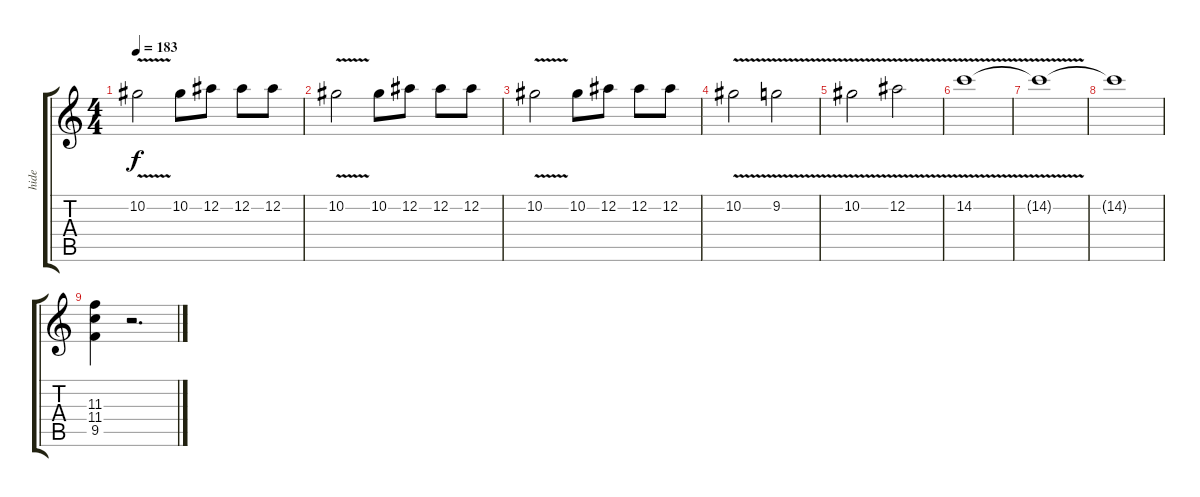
\track ("hide" "hide") {instrument distortionguitar}
\staff {score tabs}
\tuning (Eb4 Bb3 Gb3 Db3 Ab2 Eb2) {hide}
\ts (4 4)
\tempo 183
\clef g2
\ks c
10.2{v}.2{dy f} 10.2.8 12.2.8 12.2.8 12.2.8 |
10.2{v}.2 10.2.8 12.2.8 12.2.8 12.2.8 |
10.2{v}.2 10.2.8 12.2.8 12.2.8 12.2.8 |
10.2{v}.2 9.2{v}.2 |
10.2{v}.2 12.2{v}.2 |
14.2{v}.1 |
14.2{t}.1 |
14.2{t}.1 |
(11.3 11.4 9.5).4 r.2{d}
